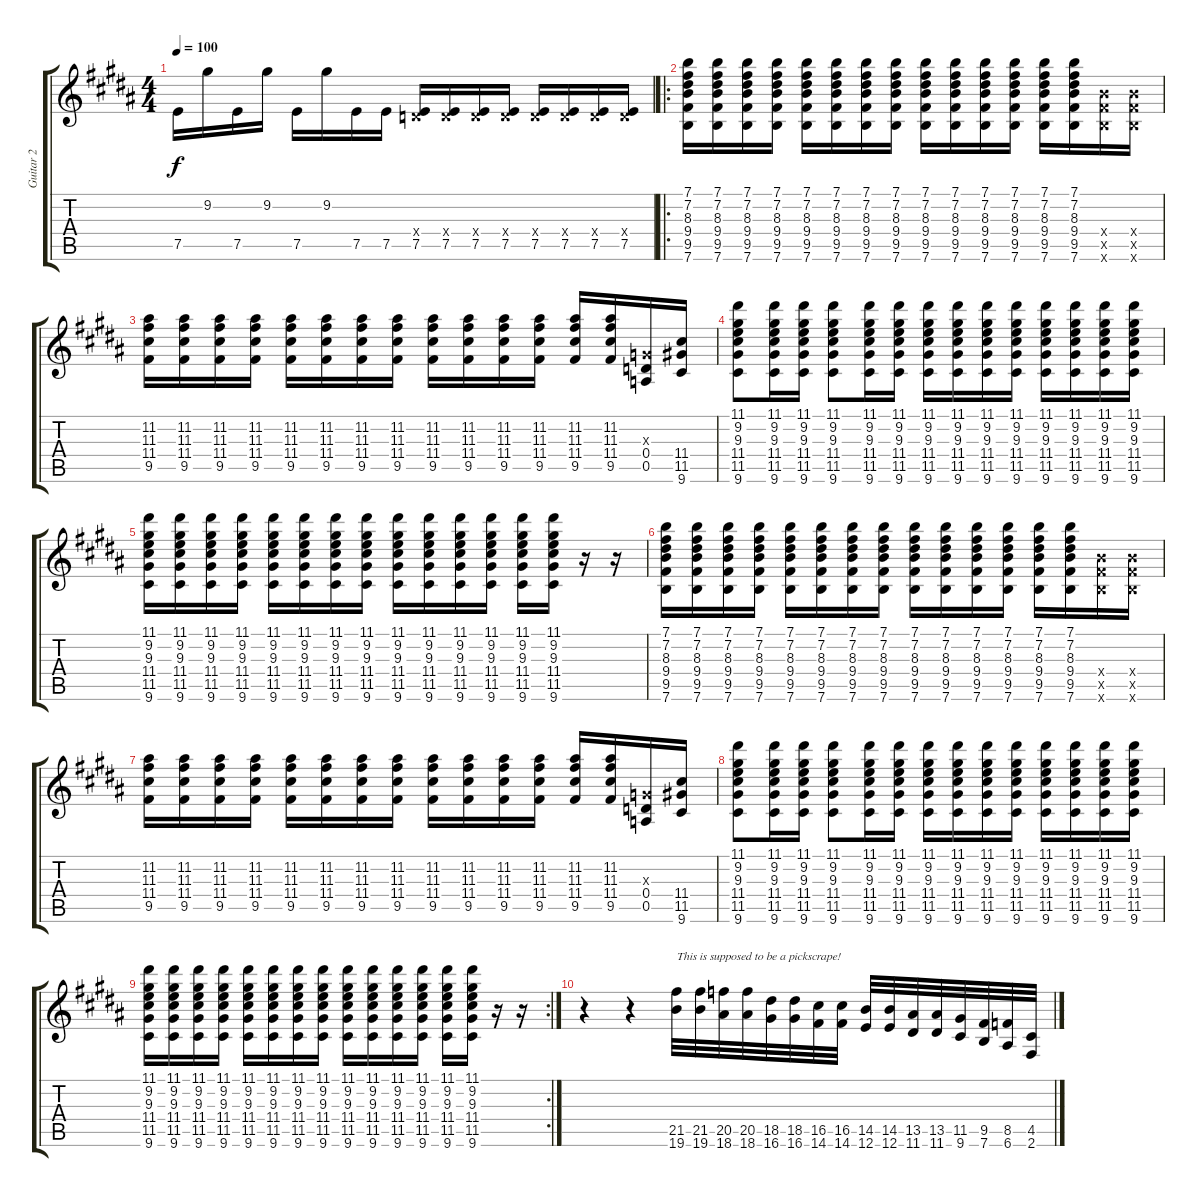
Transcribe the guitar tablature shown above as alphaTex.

\track ("Guitar 2" "Guitar 2") {instrument electricguitarclean}
\staff {score tabs}
\tuning (E4 B3 G3 D3 A2 E2) {hide}
\ts (4 4)
\tempo 100
\clef g2
\ks b
7.5.16{dy f} 9.2.16 7.5.16 9.2.16 7.5.16 9.2.16 7.5.16 7.5.16 (0.4{x} 7.5).16 (0.4{x} 7.5).16 (0.4{x} 7.5).16 (0.4{x} 7.5).16 (0.4{x} 7.5).16 (0.4{x} 7.5).16 (0.4{x} 7.5).16 (0.4{x} 7.5).16 |
\ro
(7.1 7.2 8.3 9.4 9.5 7.6).16 (7.1 7.2 8.3 9.4 9.5 7.6).16 (7.1 7.2 8.3 9.4 9.5 7.6).16 (7.1 7.2 8.3 9.4 9.5 7.6).16 (7.1 7.2 8.3 9.4 9.5 7.6).16 (7.1 7.2 8.3 9.4 9.5 7.6).16 (7.1 7.2 8.3 9.4 9.5 7.6).16 (7.1 7.2 8.3 9.4 9.5 7.6).16 (7.1 7.2 8.3 9.4 9.5 7.6).16 (7.1 7.2 8.3 9.4 9.5 7.6).16 (7.1 7.2 8.3 9.4 9.5 7.6).16 (7.1 7.2 8.3 9.4 9.5 7.6).16 (7.1 7.2 8.3 9.4 9.5 7.6).16 (7.1 7.2 8.3 9.4 9.5 7.6).16 (9.4{x} 9.5{x} 7.6{x}).16 (9.4{x} 9.5{x} 7.6{x}).16 |
(11.2 11.3 11.4 9.5).16 (11.2 11.3 11.4 9.5).16 (11.2 11.3 11.4 9.5).16 (11.2 11.3 11.4 9.5).16 (11.2 11.3 11.4 9.5).16 (11.2 11.3 11.4 9.5).16 (11.2 11.3 11.4 9.5).16 (11.2 11.3 11.4 9.5).16 (11.2 11.3 11.4 9.5).16 (11.2 11.3 11.4 9.5).16 (11.2 11.3 11.4 9.5).16 (11.2 11.3 11.4 9.5).16 (11.2 11.3 11.4 9.5).16 (11.2 11.3 11.4 9.5).16 (0.3{x} 0.4 0.5).16 (11.4 11.5 9.6).16 |
(11.1 9.2 9.3 11.4 11.5 9.6).8 (11.1 9.2 9.3 11.4 11.5 9.6).16 (11.1 9.2 9.3 11.4 11.5 9.6).16 (11.1 9.2 9.3 11.4 11.5 9.6).8 (11.1 9.2 9.3 11.4 11.5 9.6).16 (11.1 9.2 9.3 11.4 11.5 9.6).16 (11.1 9.2 9.3 11.4 11.5 9.6).16 (11.1 9.2 9.3 11.4 11.5 9.6).16 (11.1 9.2 9.3 11.4 11.5 9.6).16 (11.1 9.2 9.3 11.4 11.5 9.6).16 (11.1 9.2 9.3 11.4 11.5 9.6).16 (11.1 9.2 9.3 11.4 11.5 9.6).16 (11.1 9.2 9.3 11.4 11.5 9.6).16 (11.1 9.2 9.3 11.4 11.5 9.6).16 |
(11.1 9.2 9.3 11.4 11.5 9.6).16 (11.1 9.2 9.3 11.4 11.5 9.6).16 (11.1 9.2 9.3 11.4 11.5 9.6).16 (11.1 9.2 9.3 11.4 11.5 9.6).16 (11.1 9.2 9.3 11.4 11.5 9.6).16 (11.1 9.2 9.3 11.4 11.5 9.6).16 (11.1 9.2 9.3 11.4 11.5 9.6).16 (11.1 9.2 9.3 11.4 11.5 9.6).16 (11.1 9.2 9.3 11.4 11.5 9.6).16 (11.1 9.2 9.3 11.4 11.5 9.6).16 (11.1 9.2 9.3 11.4 11.5 9.6).16 (11.1 9.2 9.3 11.4 11.5 9.6).16 (11.1 9.2 9.3 11.4 11.5 9.6).16 (11.1 9.2 9.3 11.4 11.5 9.6).16 r.16 r.16 |
(7.1 7.2 8.3 9.4 9.5 7.6).16 (7.1 7.2 8.3 9.4 9.5 7.6).16 (7.1 7.2 8.3 9.4 9.5 7.6).16 (7.1 7.2 8.3 9.4 9.5 7.6).16 (7.1 7.2 8.3 9.4 9.5 7.6).16 (7.1 7.2 8.3 9.4 9.5 7.6).16 (7.1 7.2 8.3 9.4 9.5 7.6).16 (7.1 7.2 8.3 9.4 9.5 7.6).16 (7.1 7.2 8.3 9.4 9.5 7.6).16 (7.1 7.2 8.3 9.4 9.5 7.6).16 (7.1 7.2 8.3 9.4 9.5 7.6).16 (7.1 7.2 8.3 9.4 9.5 7.6).16 (7.1 7.2 8.3 9.4 9.5 7.6).16 (7.1 7.2 8.3 9.4 9.5 7.6).16 (9.4{x} 9.5{x} 7.6{x}).16 (9.4{x} 9.5{x} 7.6{x}).16 |
(11.2 11.3 11.4 9.5).16 (11.2 11.3 11.4 9.5).16 (11.2 11.3 11.4 9.5).16 (11.2 11.3 11.4 9.5).16 (11.2 11.3 11.4 9.5).16 (11.2 11.3 11.4 9.5).16 (11.2 11.3 11.4 9.5).16 (11.2 11.3 11.4 9.5).16 (11.2 11.3 11.4 9.5).16 (11.2 11.3 11.4 9.5).16 (11.2 11.3 11.4 9.5).16 (11.2 11.3 11.4 9.5).16 (11.2 11.3 11.4 9.5).16 (11.2 11.3 11.4 9.5).16 (0.3{x} 0.4 0.5).16 (11.4 11.5 9.6).16 |
(11.1 9.2 9.3 11.4 11.5 9.6).8 (11.1 9.2 9.3 11.4 11.5 9.6).16 (11.1 9.2 9.3 11.4 11.5 9.6).16 (11.1 9.2 9.3 11.4 11.5 9.6).8 (11.1 9.2 9.3 11.4 11.5 9.6).16 (11.1 9.2 9.3 11.4 11.5 9.6).16 (11.1 9.2 9.3 11.4 11.5 9.6).16 (11.1 9.2 9.3 11.4 11.5 9.6).16 (11.1 9.2 9.3 11.4 11.5 9.6).16 (11.1 9.2 9.3 11.4 11.5 9.6).16 (11.1 9.2 9.3 11.4 11.5 9.6).16 (11.1 9.2 9.3 11.4 11.5 9.6).16 (11.1 9.2 9.3 11.4 11.5 9.6).16 (11.1 9.2 9.3 11.4 11.5 9.6).16 |
\rc 2
(11.1 9.2 9.3 11.4 11.5 9.6).16 (11.1 9.2 9.3 11.4 11.5 9.6).16 (11.1 9.2 9.3 11.4 11.5 9.6).16 (11.1 9.2 9.3 11.4 11.5 9.6).16 (11.1 9.2 9.3 11.4 11.5 9.6).16 (11.1 9.2 9.3 11.4 11.5 9.6).16 (11.1 9.2 9.3 11.4 11.5 9.6).16 (11.1 9.2 9.3 11.4 11.5 9.6).16 (11.1 9.2 9.3 11.4 11.5 9.6).16 (11.1 9.2 9.3 11.4 11.5 9.6).16 (11.1 9.2 9.3 11.4 11.5 9.6).16 (11.1 9.2 9.3 11.4 11.5 9.6).16 (11.1 9.2 9.3 11.4 11.5 9.6).16 (11.1 9.2 9.3 11.4 11.5 9.6).16 r.16 r.16 |
r.4 r.4 (21.5 19.6).32{txt "This is supposed to be a pickscrape!"} (21.5 19.6).32 (20.5 18.6).32 (20.5 18.6).32 (18.5 16.6).32 (18.5 16.6).32 (16.5 14.6).32 (16.5 14.6).32 (14.5 12.6).32 (14.5 12.6).32 (13.5 11.6).32 (13.5 11.6).32 (11.5 9.6).32 (9.5 7.6).32 (8.5 6.6).32 (4.5 2.6).32
